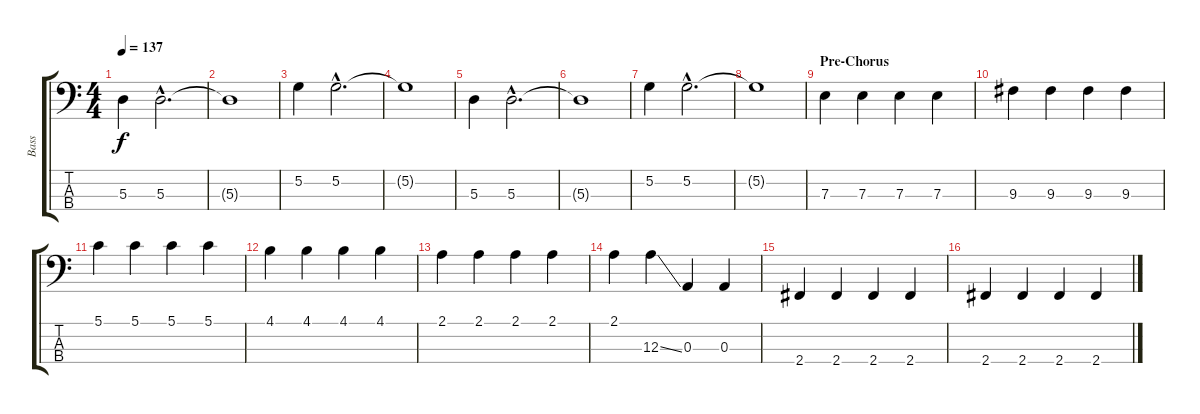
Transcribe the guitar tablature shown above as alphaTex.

\track ("Bass" "Bass") {instrument electricbassfinger}
\staff {score tabs}
\tuning (G2 D2 A1 E1) {hide}
\ts (4 4)
\tempo 137
\clef f4
\ks c
5.3.4{dy f} 5.3{hac}.2{d} |
5.3{t}.1 |
5.2.4 5.2{hac}.2{d} |
5.2{t}.1 |
5.3.4 5.3{hac}.2{d} |
5.3{t}.1 |
5.2.4 5.2{hac}.2{d} |
5.2{t}.1 |
\section ("" "Pre-Chorus")
7.3.4 7.3.4 7.3.4 7.3.4 |
9.3.4 9.3.4 9.3.4 9.3.4 |
5.1.4 5.1.4 5.1.4 5.1.4 |
4.1.4 4.1.4 4.1.4 4.1.4 |
2.1.4 2.1.4 2.1.4 2.1.4 |
2.1.4 12.3{ss}.4 0.3.4 0.3.4 |
2.4.4 2.4.4 2.4.4 2.4.4 |
2.4.4 2.4.4 2.4.4 2.4.4
